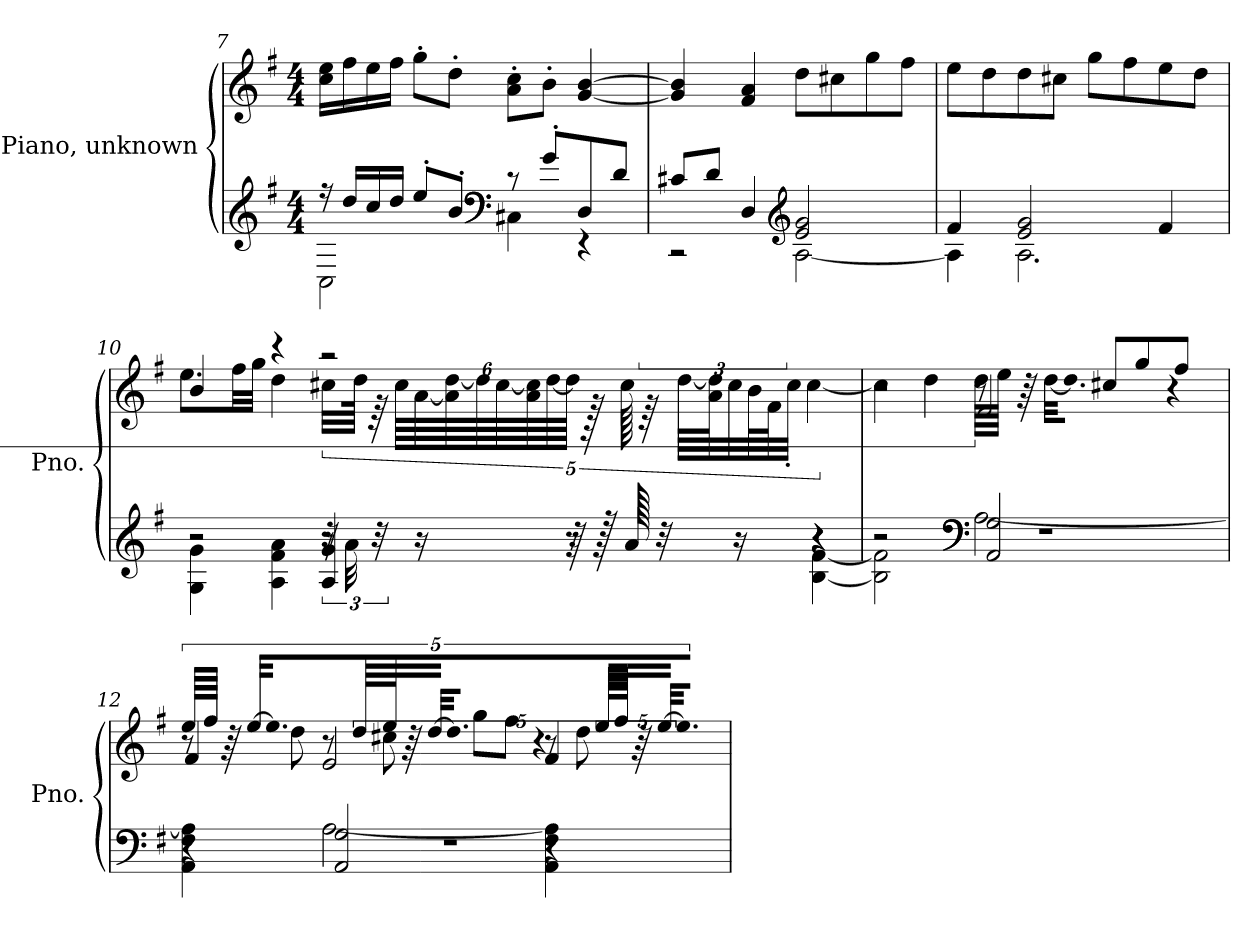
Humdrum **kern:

**kern	**kern
*part1	*part1
*staff2	*staff1
*I"Piano, unknown	*
*I'Pno.	*
*clefG2	*clefG2
*k[f#]	*k[f#]
*M4/4	*M4/4
=7	=7
*^	*
16r	2C\	16cc\ 16ee\LL
16dd/LL	.	16ff#\
16cc/	.	16ee\
16dd/JJ	.	16ff#\JJ
8ee'/L	.	8gg'\L
8b'/J	.	8dd'\J
*clefF4	*	*
8r	4C#X\	8a\' 8cc\'L
8g'/L	.	8b'\J
8D/	4r	[4g/ [4b/
8d/J	.	.
!!LO:PB:g=z
=8	=8	=8
8c#X/L	2r	4g/] 4b/]
8d/J	.	.
4D/	.	4f#/ 4a/
*clefG2	*	*
2e/ 2g/	[2A\	8dd\L
.	.	8cc#X\
.	.	8gg\
.	.	8ff#\J
=9	=9	=9
4f#/	4A\]	8ee\L
.	.	8dd\
2e/ 2g/	2.A\	8dd\
.	.	8cc#X\J
.	.	8gg\L
.	.	8ff#\
4f#/	.	8ee\
.	.	8dd\J
!!LO:LB:g=z
=10	=10	=10
*	*^	*^
2r	4G\ 4g\	2r	4b/	8.ee\L
.	.	.	.	32ff#\LL
.	.	.	.	32gg\JJJ
.	4A\ 4f#\ 4a\	.	4r	4dd\
4A/ 4g/	48r	8r	2r	40cc#X\LLL
.	48a\	.	.	.
.	.	.	.	80dd\JJJk
.	.	.	.	80r
.	48r	.	.	.
.	.	.	.	80cc#\LLLL
*	*	*	*	*Xbrackettup
.	16r	.	.	[96a\
.	.	.	.	96a\] [96dd\
.	.	.	.	96dd\]
.	.	.	.	[96cc#\
.	.	.	.	96a\ 96cc#\]
.	.	.	.	[96dd\
.	8r	64r	.	64dd\JJJJ]
.	.	128r	.	128r
.	.	128a/	.	128cc#\
*	*	*	*	*brackettup
.	.	32r	.	96r
.	.	.	.	[96dd\LLLL
.	.	.	.	96a\ 96dd\]J
*	*	*	*	*Xbrackettup
.	.	16r	.	48cc#\
.	.	.	.	96b\L
.	.	.	.	96f#\J
.	.	.	.	48cc#'\JJJ
4r	[4B\ [4f#\	4r	.	[4cc#\
=11	=11	=11	=11	=11
*	*	*	*	*^
1r	2B\] 2f#\]	2r	2r	4cc#\]	2r
.	.	.	.	4dd\	.
*clefF4	*	*	*	*	*
*	*	*	*	*brackettup	*
.	[2A\	2AA/ 2G/	8r	80dd\LLLL	2e/
.	.	.	.	80ee\JJJJ	.
.	.	.	.	80r	.
.	.	.	.	[40dd\KKL	.
.	.	.	.	8.dd\J]	.
.	.	.	8cc#X/L	.	.
.	.	.	8gg/	4r	.
.	.	.	8ff#/J	.	.
!!LO:LB:g=z	!!	!!
=12	=12	=12	=12	=12	=12
1r	4AA\ 4F#\ 4A\]	4r	80ee/LLLL	8r	4f#/
.	.	.	80ff#/JJJJ	.	.
.	.	.	80r	.	.
.	.	.	[40ee/KKL	.	.
.	.	.	8.ee/]	.	.
.	.	.	.	8dd\	.
.	[2A\	2AA/ 2G/	80dd/LLL	8r	2e/
.	.	.	80ee/JJJJ	.	.
.	.	.	80r	.	.
.	.	.	[40dd/KKL	.	.
.	.	.	8.dd/J]	.	.
.	.	.	.	8cc#X\	.
.	.	.	4r	8gg\L	.
.	.	.	.	8ff#\J	.
.	4AA\ 4F#\ 4A\]	4r	80ee/LLLL	8r	4f#/
.	.	.	80ff#/JJJJ	.	.
.	.	.	80r	.	.
.	.	.	[40ee/KKL	.	.
.	.	.	8.ee/J]	.	.
.	.	.	.	8dd\	.
*v	*v	*v	*	*	*
*	*v	*v	*v
=	=
*-	*-
